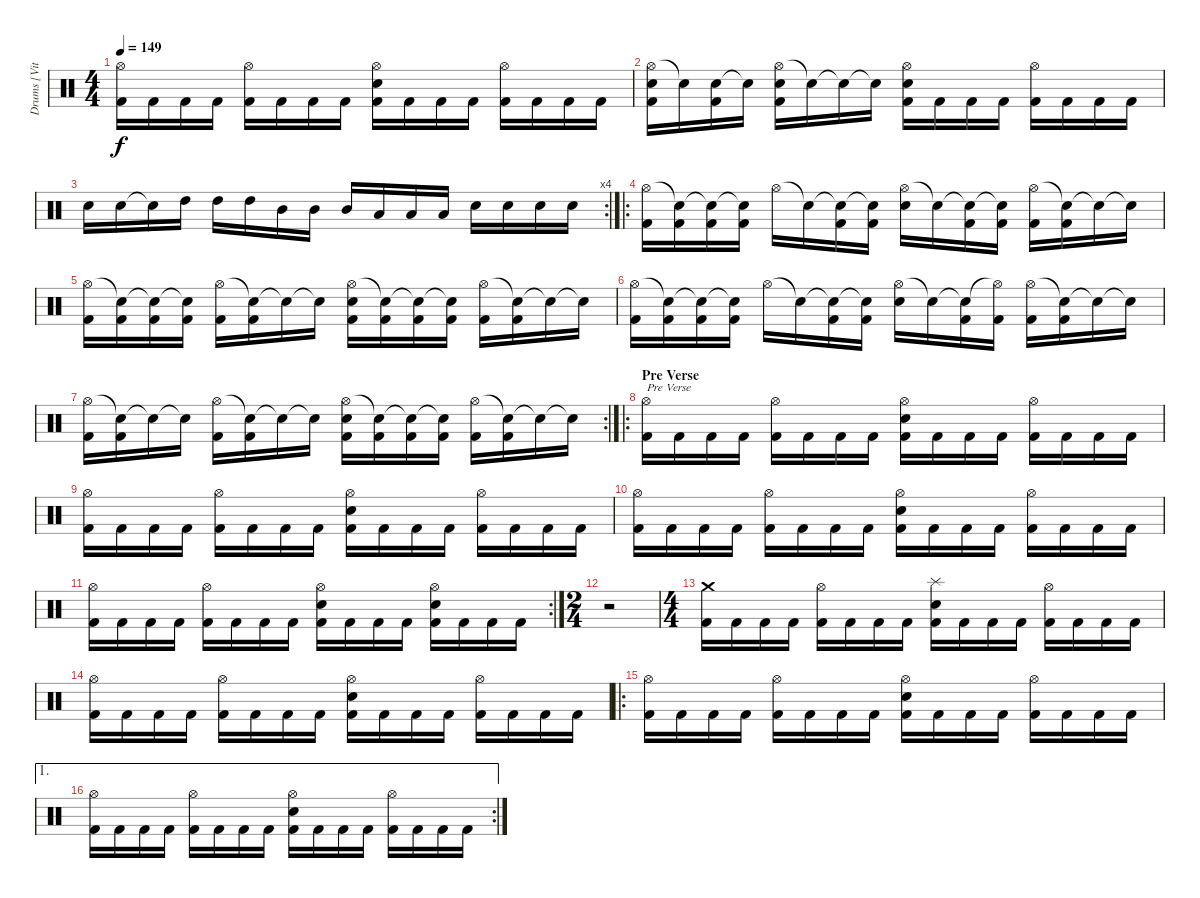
\track ("Drums [Vitek]" "Drums [Vit") {instrument percussion}
\staff {score}
\articulation defaults
\ts (4 4)
\tempo 149
\clef neutral
\ks c
("Hi-Hat (open)" "Kick (hit) 2").16{dy f} "Kick (hit) 2".16 "Kick (hit) 2".16 "Kick (hit) 2".16 ("Hi-Hat (open)" "Kick (hit) 2").16 "Kick (hit) 2".16 "Kick (hit) 2".16 "Kick (hit) 2".16 ("Hi-Hat (open)" "Electric Snare (hit)" "Kick (hit) 2").16 "Kick (hit) 2".16 "Kick (hit) 2".16 "Kick (hit) 2".16 ("Hi-Hat (open)" "Kick (hit) 2").16 "Kick (hit) 2".16 "Kick (hit) 2".16 "Kick (hit) 2".16 |
("Hi-Hat (open)" "Electric Snare (hit)" "Kick (hit) 2").16 "Snare (hit)"{t}.16 ("Electric Snare (hit)" "Kick (hit) 2").16 "Snare (hit)"{t}.16 ("Hi-Hat (open)" "Electric Snare (hit)" "Kick (hit) 2").16 "Snare (hit)"{t}.16 "Snare (hit)"{t}.16 "Snare (hit)"{t}.16 ("Hi-Hat (open)" "Electric Snare (hit)" "Kick (hit) 2").16 "Kick (hit) 2".16 "Kick (hit) 2".16 "Kick (hit) 2".16 ("Hi-Hat (open)" "Kick (hit) 2").16 "Kick (hit) 2".16 "Kick (hit) 2".16 "Kick (hit) 2".16 |
\rc 4 "Electric Snare (hit)".16 "Electric Snare (hit)".16 "Snare (hit)"{t}.16 "High Tom (hit)".16 "High Tom (hit)".16 "High Tom (hit)".16 "Mid Tom (hit)".16 "Mid Tom (hit)".16 "Mid Tom (hit)".16 "Low Tom (hit)".16 "Low Tom (hit)".16 "Low Tom (hit)".16 "Electric Snare (hit)".16 "Electric Snare (hit)".16 "Electric Snare (hit)".16 "Electric Snare (hit)".16
|
\ro
("Hi-Hat (open)" "Kick (hit) 2").16 ("Snare (hit)"{t} "Kick (hit) 2").16 ("Snare (hit)"{t} "Kick (hit) 2").16 ("Snare (hit)"{t} "Kick (hit) 2").16 "Hi-Hat (open)".16 "Snare (hit)"{t}.16 ("Snare (hit)"{t} "Kick (hit) 2").16 ("Snare (hit)"{t} "Kick (hit) 2").16 ("Hi-Hat (open)" "Electric Snare (hit)").16 "Snare (hit)"{t}.16 ("Snare (hit)"{t} "Kick (hit) 2").16 ("Snare (hit)"{t} "Kick (hit) 2").16 ("Hi-Hat (open)" "Kick (hit) 2").16 ("Snare (hit)"{t} "Kick (hit) 2").16 "Snare (hit)"{t}.16 "Snare (hit)"{t}.16 |
("Hi-Hat (open)" "Kick (hit) 2").16 ("Snare (hit)"{t} "Kick (hit) 2").16 ("Snare (hit)"{t} "Kick (hit) 2").16 ("Snare (hit)"{t} "Kick (hit) 2").16 ("Hi-Hat (open)" "Kick (hit) 2").16 ("Snare (hit)"{t} "Kick (hit) 2").16 "Snare (hit)"{t}.16 "Snare (hit)"{t}.16 ("Hi-Hat (open)" "Electric Snare (hit)" "Kick (hit) 2").16 ("Snare (hit)"{t} "Kick (hit) 2").16 ("Snare (hit)"{t} "Kick (hit) 2").16 ("Snare (hit)"{t} "Kick (hit) 2").16 ("Hi-Hat (open)" "Kick (hit) 2").16 ("Snare (hit)"{t} "Kick (hit) 2").16 "Snare (hit)"{t}.16 "Snare (hit)"{t}.16 |
("Hi-Hat (open)" "Kick (hit) 2").16 ("Snare (hit)"{t} "Kick (hit) 2").16 ("Snare (hit)"{t} "Kick (hit) 2").16 ("Snare (hit)"{t} "Kick (hit) 2").16 "Hi-Hat (open)".16 "Snare (hit)"{t}.16 ("Snare (hit)"{t} "Kick (hit) 2").16 ("Snare (hit)"{t} "Kick (hit) 2").16 ("Hi-Hat (open)" "Electric Snare (hit)").16 "Snare (hit)"{t}.16 ("Snare (hit)"{t} "Kick (hit) 2").16 ("Hi-Hat (open)"{t} "Kick (hit) 2").16 ("Hi-Hat (open)" "Kick (hit) 2").16 ("Snare (hit)"{t} "Kick (hit) 2").16 "Snare (hit)"{t}.16 "Snare (hit)"{t}.16 |
\rc 2
("Hi-Hat (open)" "Kick (hit) 2").16 ("Snare (hit)"{t} "Kick (hit) 2").16 "Snare (hit)"{t}.16 "Snare (hit)"{t}.16 ("Hi-Hat (open)" "Kick (hit) 2").16 ("Snare (hit)"{t} "Kick (hit) 2").16 "Snare (hit)"{t}.16 "Snare (hit)"{t}.16 ("Hi-Hat (open)" "Electric Snare (hit)" "Kick (hit) 2").16 ("Snare (hit)"{t} "Kick (hit) 2").16 ("Snare (hit)"{t} "Kick (hit) 2").16 ("Snare (hit)"{t} "Kick (hit) 2").16 ("Hi-Hat (open)" "Kick (hit) 2").16 ("Snare (hit)"{t} "Kick (hit) 2").16 "Snare (hit)"{t}.16 "Snare (hit)"{t}.16 |
\ro
\section ("" "Pre Verse")
("Hi-Hat (open)" "Kick (hit) 2").16{txt "Pre Verse"} "Kick (hit) 2".16 "Kick (hit) 2".16 "Kick (hit) 2".16 ("Hi-Hat (open)" "Kick (hit) 2").16 "Kick (hit) 2".16 "Kick (hit) 2".16 "Kick (hit) 2".16 ("Hi-Hat (open)" "Electric Snare (hit)" "Kick (hit) 2").16 "Kick (hit) 2".16 "Kick (hit) 2".16 "Kick (hit) 2".16 ("Hi-Hat (open)" "Kick (hit) 2").16 "Kick (hit) 2".16 "Kick (hit) 2".16 "Kick (hit) 2".16 |
("Hi-Hat (open)" "Kick (hit) 2").16 "Kick (hit) 2".16 "Kick (hit) 2".16 "Kick (hit) 2".16 ("Hi-Hat (open)" "Kick (hit) 2").16 "Kick (hit) 2".16 "Kick (hit) 2".16 "Kick (hit) 2".16 ("Hi-Hat (open)" "Electric Snare (hit)" "Kick (hit) 2").16 "Kick (hit) 2".16 "Kick (hit) 2".16 "Kick (hit) 2".16 ("Hi-Hat (open)" "Kick (hit) 2").16 "Kick (hit) 2".16 "Kick (hit) 2".16 "Kick (hit) 2".16 |
("Hi-Hat (open)" "Kick (hit) 2").16 "Kick (hit) 2".16 "Kick (hit) 2".16 "Kick (hit) 2".16 ("Hi-Hat (open)" "Kick (hit) 2").16 "Kick (hit) 2".16 "Kick (hit) 2".16 "Kick (hit) 2".16 ("Hi-Hat (open)" "Electric Snare (hit)" "Kick (hit) 2").16 "Kick (hit) 2".16 "Kick (hit) 2".16 "Kick (hit) 2".16 ("Hi-Hat (open)" "Kick (hit) 2").16 "Kick (hit) 2".16 "Kick (hit) 2".16 "Kick (hit) 2".16 |
\rc 2
("Hi-Hat (open)" "Kick (hit) 2").16 "Kick (hit) 2".16 "Kick (hit) 2".16 "Kick (hit) 2".16 ("Hi-Hat (open)" "Kick (hit) 2").16 "Kick (hit) 2".16 "Kick (hit) 2".16 "Kick (hit) 2".16 ("Hi-Hat (open)" "Electric Snare (hit)" "Kick (hit) 2").16 "Kick (hit) 2".16 "Kick (hit) 2".16 "Kick (hit) 2".16 ("Hi-Hat (open)" "Electric Snare (hit)" "Kick (hit) 2").16 "Kick (hit) 2".16 "Kick (hit) 2".16 "Kick (hit) 2".16 |
\ts (2 4)
r.2 |
\ts (4 4)
("Crash medium (hit)" "Kick (hit) 2").16 "Kick (hit) 2".16 "Kick (hit) 2".16 "Kick (hit) 2".16 ("Hi-Hat (open)" "Kick (hit) 2").16 "Kick (hit) 2".16 "Kick (hit) 2".16 "Kick (hit) 2".16 ("Splash (hit)" "Electric Snare (hit)" "Kick (hit) 2").16 "Kick (hit) 2".16 "Kick (hit) 2".16 "Kick (hit) 2".16 ("Hi-Hat (open)" "Kick (hit) 2").16 "Kick (hit) 2".16 "Kick (hit) 2".16 "Kick (hit) 2".16 |
("Hi-Hat (open)" "Kick (hit) 2").16 "Kick (hit) 2".16 "Kick (hit) 2".16 "Kick (hit) 2".16 ("Hi-Hat (open)" "Kick (hit) 2").16 "Kick (hit) 2".16 "Kick (hit) 2".16 "Kick (hit) 2".16 ("Hi-Hat (open)" "Electric Snare (hit)" "Kick (hit) 2").16 "Kick (hit) 2".16 "Kick (hit) 2".16 "Kick (hit) 2".16 ("Hi-Hat (open)" "Kick (hit) 2").16 "Kick (hit) 2".16 "Kick (hit) 2".16 "Kick (hit) 2".16 |
\ro
("Hi-Hat (open)" "Kick (hit) 2").16 "Kick (hit) 2".16 "Kick (hit) 2".16 "Kick (hit) 2".16 ("Hi-Hat (open)" "Kick (hit) 2").16 "Kick (hit) 2".16 "Kick (hit) 2".16 "Kick (hit) 2".16 ("Hi-Hat (open)" "Electric Snare (hit)" "Kick (hit) 2").16 "Kick (hit) 2".16 "Kick (hit) 2".16 "Kick (hit) 2".16 ("Hi-Hat (open)" "Kick (hit) 2").16 "Kick (hit) 2".16 "Kick (hit) 2".16 "Kick (hit) 2".16 |
\ae 1
\rc 2
("Hi-Hat (open)" "Kick (hit) 2").16 "Kick (hit) 2".16 "Kick (hit) 2".16 "Kick (hit) 2".16 ("Hi-Hat (open)" "Kick (hit) 2").16 "Kick (hit) 2".16 "Kick (hit) 2".16 "Kick (hit) 2".16 ("Hi-Hat (open)" "Electric Snare (hit)" "Kick (hit) 2").16 "Kick (hit) 2".16 "Kick (hit) 2".16 "Kick (hit) 2".16 ("Hi-Hat (open)" "Kick (hit) 2").16 "Kick (hit) 2".16 "Kick (hit) 2".16 "Kick (hit) 2".16
